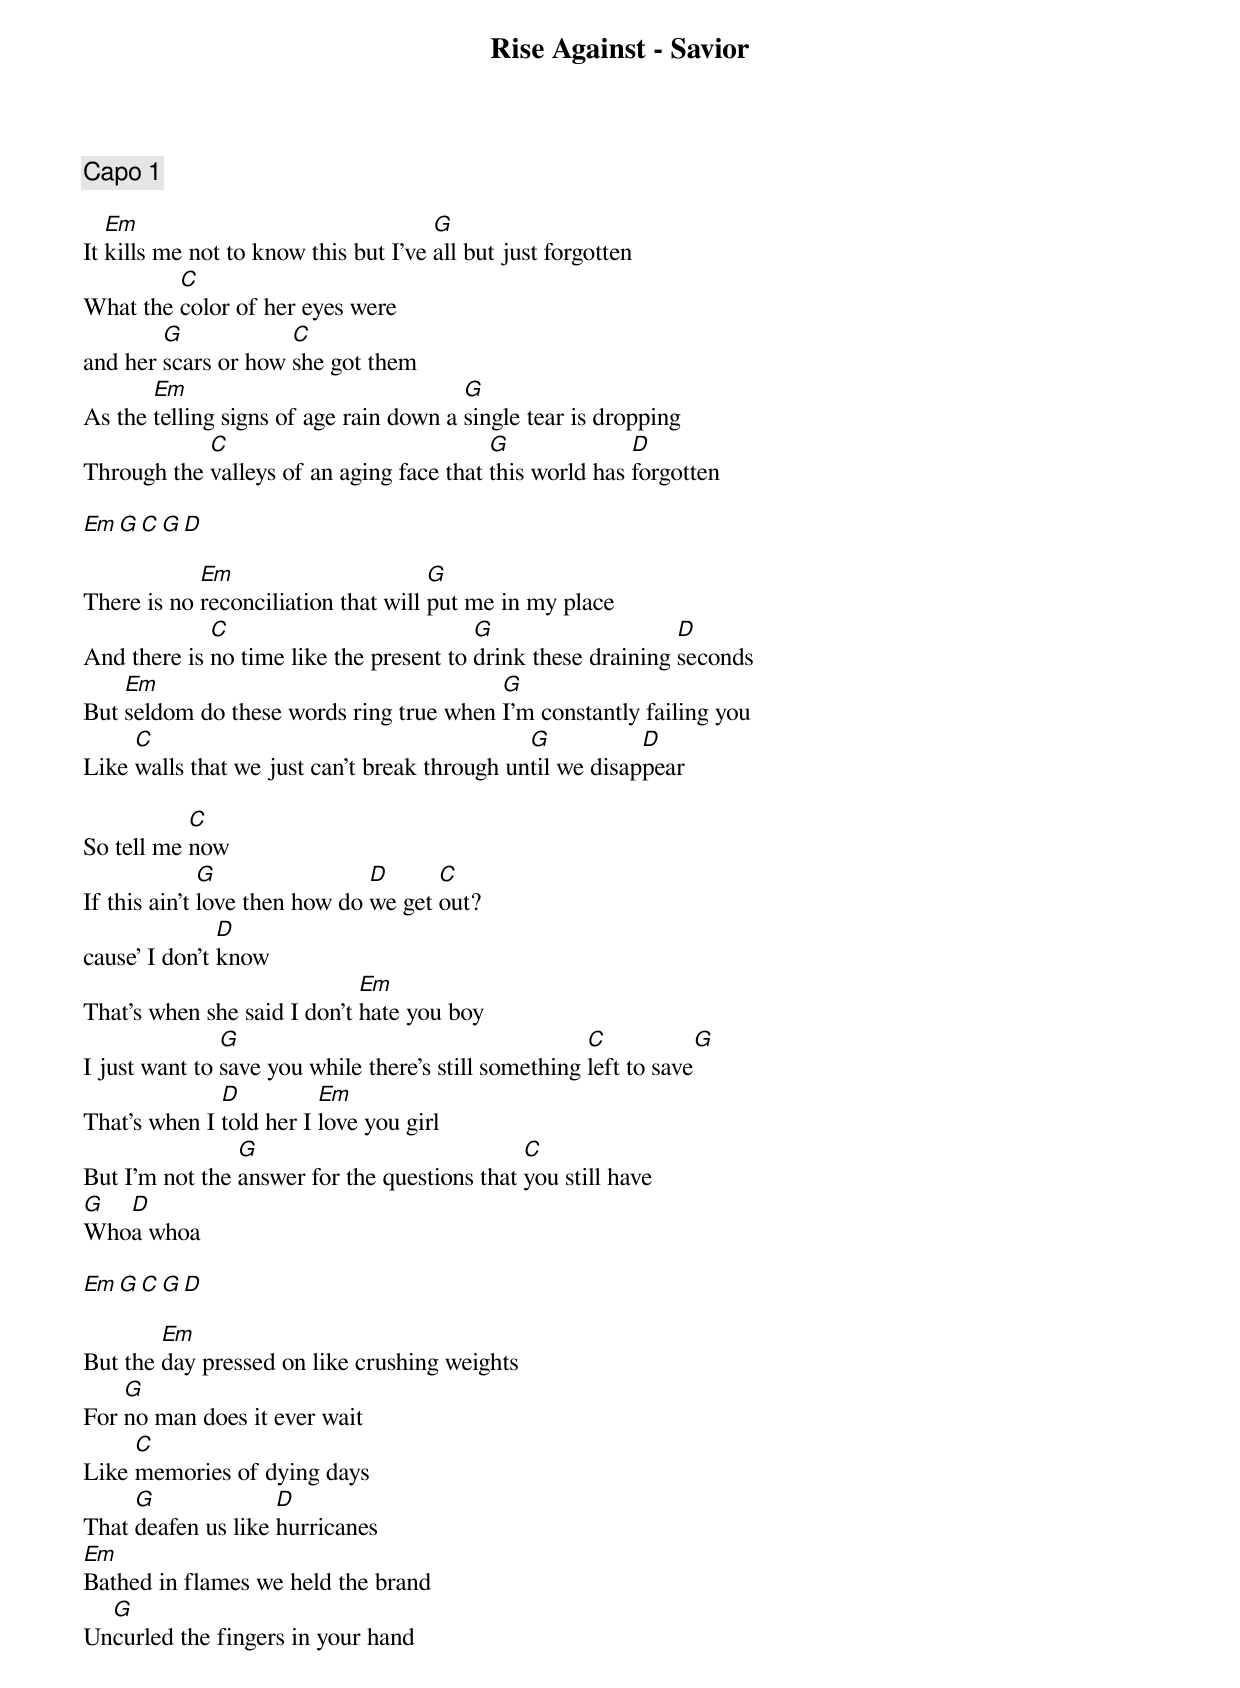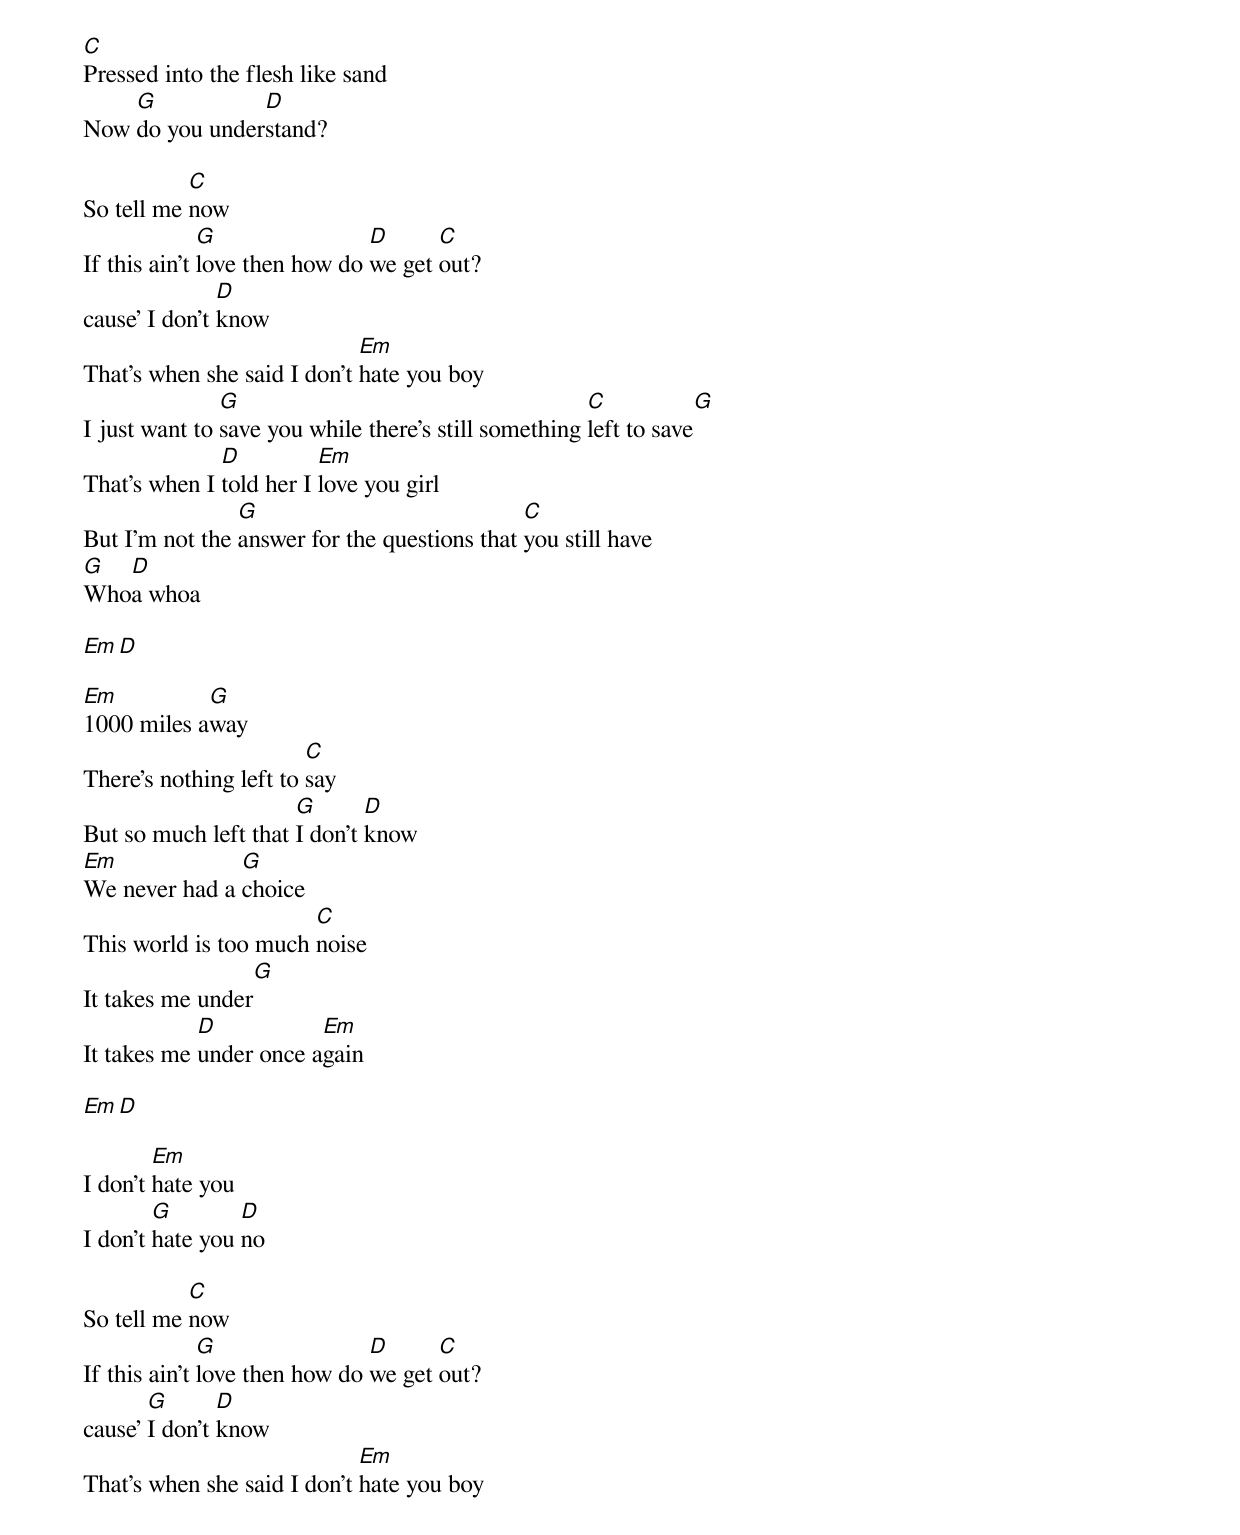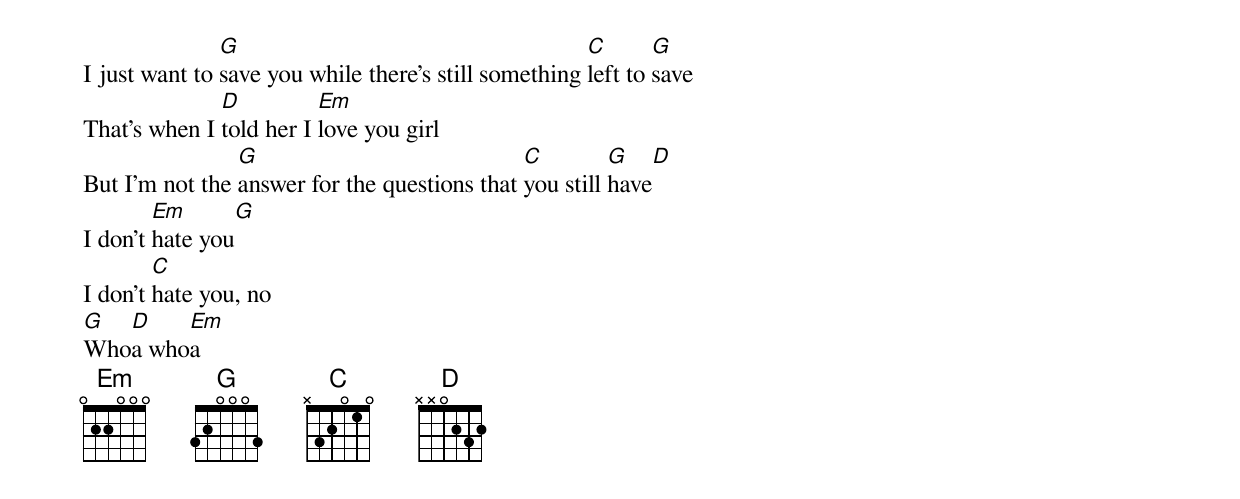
Rise Against - Savior

Capo 1

   Em                                 G
It kills me not to know this but I've all but just forgotten
         C
What the color of her eyes were
        G            C
and her scars or how she got them
       Em                               G
As the telling signs of age rain down a single tear is dropping
            C                             G              D
Through the valleys of an aging face that this world has forgotten

Em G C G D

            Em                       G
There is no reconciliation that will put me in my place
             C                           G                    D
And there is no time like the present to drink these draining seconds
    Em                                   G
But seldom do these words ring true when I'm constantly failing you
     C                                        G           D
Like walls that we just can't break through until we disappear

           C
So tell me now
              G                D      C
If this ain't love then how do we get out?
               D
cause' I don't know
                             Em
That's when she said I don't hate you boy
               G                                      C           G
I just want to save you while there's still something left to save
              D          Em
That's when I told her I love you girl
                G                             C
But I'm not the answer for the questions that you still have
G  D
Whoa whoa

Em G C G D

        Em
But the day pressed on like crushing weights
    G
For no man does it ever wait
     C
Like memories of dying days
     G              D
That deafen us like hurricanes
Em
Bathed in flames we held the brand
  G
Uncurled the fingers in your hand
C
Pressed into the flesh like sand
    G           D
Now do you understand?

           C
So tell me now
              G                D      C
If this ain't love then how do we get out?
               D
cause' I don't know
                             Em
That's when she said I don't hate you boy
               G                                      C           G
I just want to save you while there's still something left to save
              D          Em
That's when I told her I love you girl
                G                             C
But I'm not the answer for the questions that you still have
G  D
Whoa whoa

Em D

Em          G
1000 miles away
                        C
There's nothing left to say
                      G       D
But so much left that I don't know
Em             G
We never had a choice
                       C
This world is too much noise
                 G
It takes me under
            D           Em
It takes me under once again

Em D

        Em
I don't hate you
        G        D
I don't hate you no

           C
So tell me now
              G                D      C
If this ain't love then how do we get out?
       G       D
cause' I don't know
                             Em
That's when she said I don't hate you boy
               G                                      C       G
I just want to save you while there's still something left to save
              D          Em
That's when I told her I love you girl
                G                             C         G   D
But I'm not the answer for the questions that you still have
        Em      G
I don't hate you
        C
I don't hate you, no
G  D    Em
Whoa whoa
